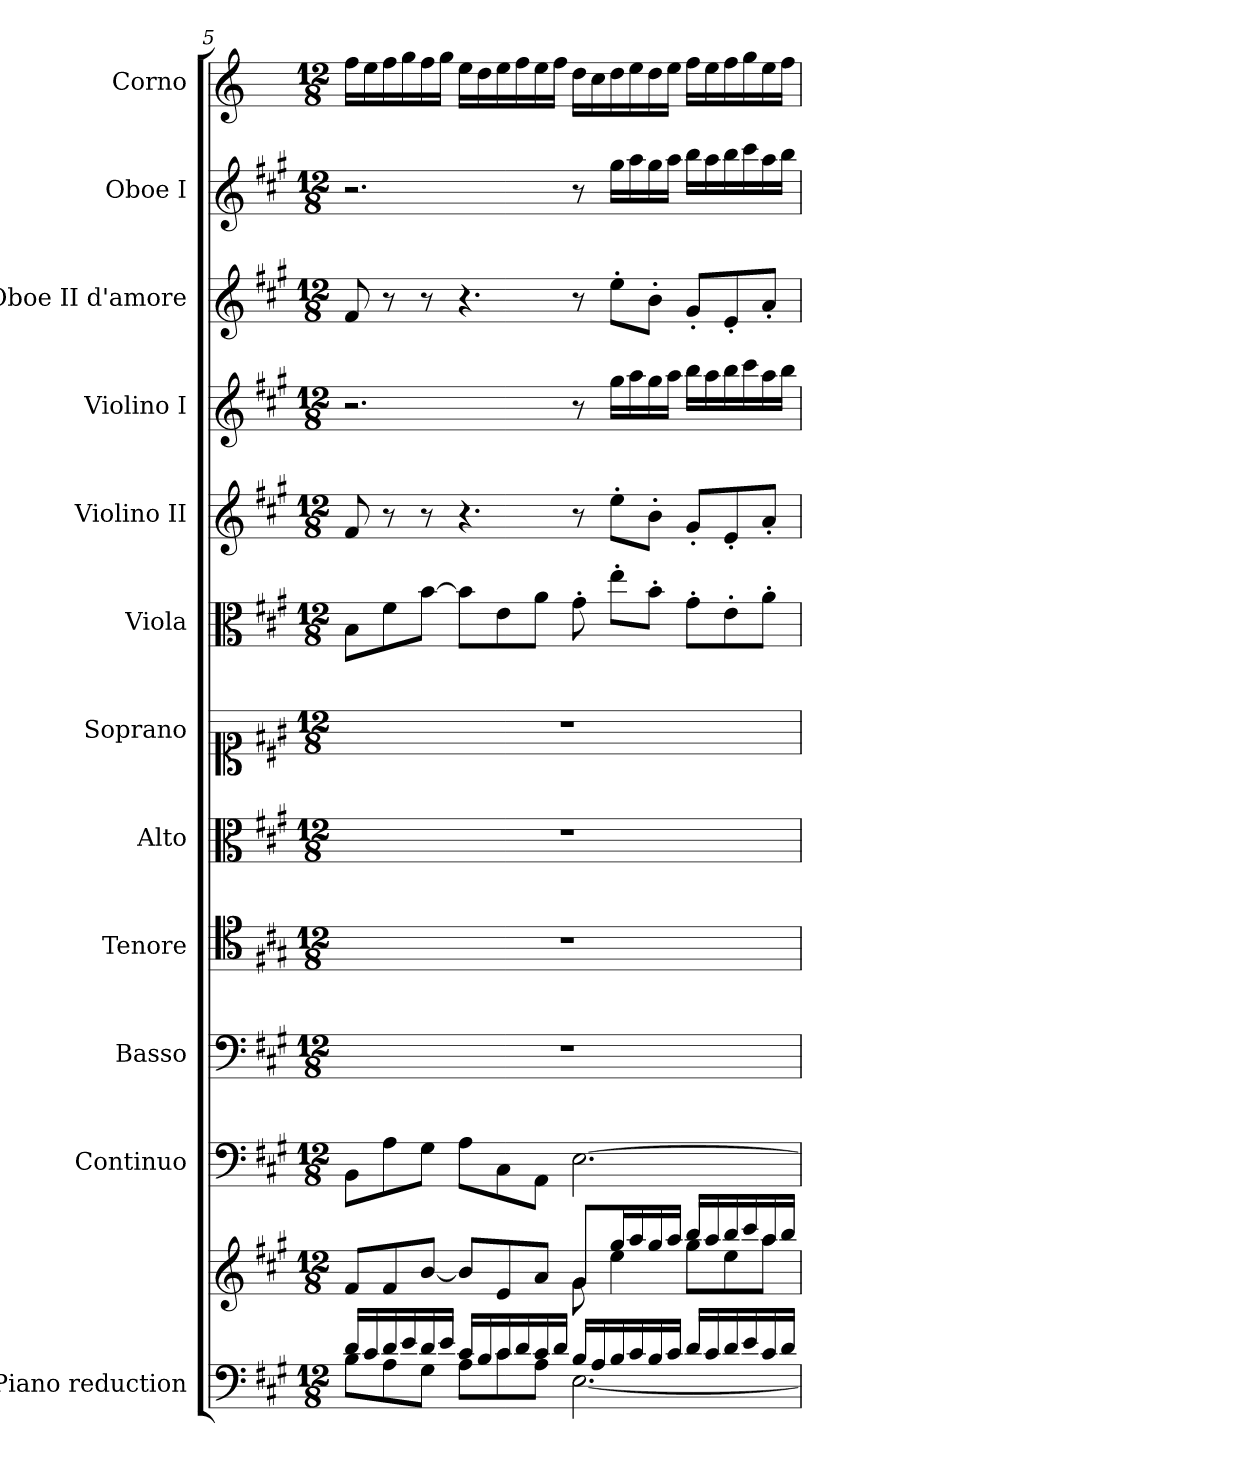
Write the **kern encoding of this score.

**kern	**kern	**kern	**kern	**kern	**kern	**kern	**kern	**kern	**kern	**kern	**kern	**kern
*part12	*part12	*part11	*part10	*part9	*part8	*part7	*part6	*part5	*part4	*part3	*part2	*part1
*staff13	*staff12	*staff11	*staff10	*staff9	*staff8	*staff7	*staff6	*staff5	*staff4	*staff3	*staff2	*staff1
*I"Piano reduction	*	*I"Continuo	*I"Basso	*I"Tenore	*I"Alto	*I"Soprano	*I"Viola	*I"Violino II	*I"Violino I	*I"Oboe II d'amore	*I"Oboe I	*I"Corno
*I'Pno	*	*	*	*	*	*	*I'Vla	*I'Vln	*I'Vln	*I'Ob	*I'Ob	*
*clefF4	*clefG2	*clefF4	*clefF4	*clefC4	*clefC3	*clefC1	*clefC3	*clefG2	*clefG2	*clefG2	*clefG2	*clefG2
*	*	*	*	*	*	*	*	*	*	*	*	*ITrd2c3
*k[f#c#g#]	*k[f#c#g#]	*k[f#c#g#]	*k[f#c#g#]	*k[f#c#g#]	*k[f#c#g#]	*k[f#c#g#]	*k[f#c#g#]	*k[f#c#g#]	*k[f#c#g#]	*k[f#c#g#]	*k[f#c#g#]	*k[f#c#g#]
*M12/8	*M12/8	*M12/8	*M12/8	*M12/8	*M12/8	*M12/8	*M12/8	*M12/8	*M12/8	*M12/8	*M12/8	*M12/8
=5	=5	=5	=5	=5	=5	=5	=5	=5	=5	=5	=5	=5
*^	*^	*	*	*	*	*	*	*	*	*	*	*
16d/LL	8B\L	8f#/L	2.ryy	8BB\L	1.r	1.r	1.r	1.r	8B\L	8f#/	2.r	8f#/	2.r	16dd\LL
16c#/	.	.	.	.	.	.	.	.	.	.	.	.	.	16cc#\
16d/	8A\	8f#/	.	8A\	.	.	.	.	8f#\	8r	.	8r	.	16dd\
16e/	.	.	.	.	.	.	.	.	.	.	.	.	.	16ee\
16d/	8G#\J	[>8b/J	.	8G#\J	.	.	.	.	[8b\J	8r	.	8r	.	16dd\
16e/JJ	.	.	.	.	.	.	.	.	.	.	.	.	.	16ee\JJ
16c#/LL	8A\L	8b/L]	.	8A\L	.	.	.	.	8b\L]	4.r	.	4.r	.	16cc#\LL
16B/	.	.	.	.	.	.	.	.	.	.	.	.	.	16b\
16c#/	8c#\	8e/	.	8C#\	.	.	.	.	8e\	.	.	.	.	16cc#\
16d/	.	.	.	.	.	.	.	.	.	.	.	.	.	16dd\
16c#/	8A\J	8a/J	.	8AA\J	.	.	.	.	8a\J	.	.	.	.	16cc#\
16d/JJ	.	.	.	.	.	.	.	.	.	.	.	.	.	16dd\JJ
16B/LL	[2.E\	8g#/L	8g#\	[2.E\	.	.	.	.	8g#'\	8r	8r	8r	8r	16b\LL
16A/	.	.	.	.	.	.	.	.	.	.	.	.	.	16a\
16B/	.	16gg#/L	4ee\	.	.	.	.	.	8ee'\L	8ee'\L	16gg#\LL	8ee'\L	16gg#\LL	16b\
16c#/	.	16aa/	.	.	.	.	.	.	.	.	16aa\	.	16aa\	16cc#\
16B/	.	16gg#/	.	.	.	.	.	.	8b'\J	8b'\J	16gg#\	8b'\J	16gg#\	16b\
16c#/JJ	.	16aa/JJ	.	.	.	.	.	.	.	.	16aa\JJ	.	16aa\JJ	16cc#\JJ
16d/LL	.	16bb/LL	8gg#\L	.	.	.	.	.	8g#'\L	8g#'/L	16bb\LL	8g#'/L	16bb\LL	16dd\LL
16c#/	.	16aa/	.	.	.	.	.	.	.	.	16aa\	.	16aa\	16cc#\
16d/	.	16bb/	8ee\	.	.	.	.	.	8e'\	8e'/	16bb\	8e'/	16bb\	16dd\
16e/	.	16ccc#/	.	.	.	.	.	.	.	.	16ccc#\	.	16ccc#\	16ee\
16c#/	.	16aa/	8aa\J	.	.	.	.	.	8a'\J	8a'/J	16aa\	8a'/J	16aa\	16cc#\
16d/JJ	.	16bb/JJ	.	.	.	.	.	.	.	.	16bb\JJ	.	16bb\JJ	16dd\JJ
*v	*v	*	*	*	*	*	*	*	*	*	*	*	*	*
*	*v	*v	*	*	*	*	*	*	*	*	*	*	*
=	=	=	=	=	=	=	=	=	=	=	=	=
*-	*-	*-	*-	*-	*-	*-	*-	*-	*-	*-	*-	*-
